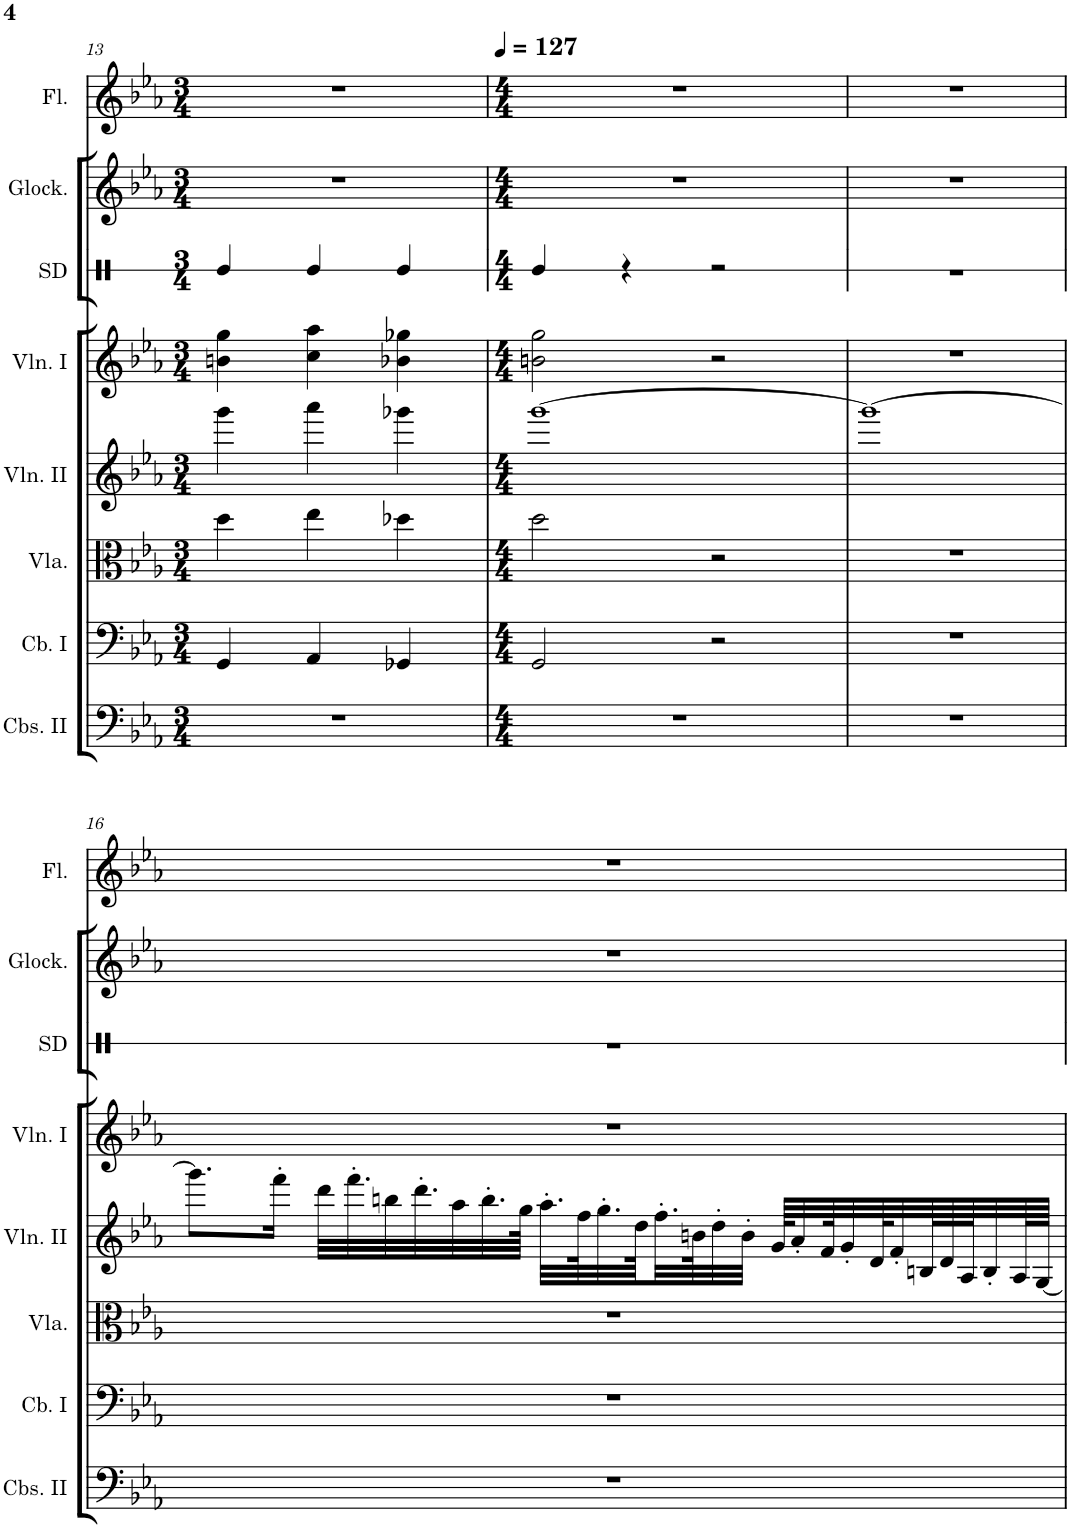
**kern	**kern	**kern	**kern	**kern	**kern	**kern	**kern
*part8	*part7	*part6	*part5	*part4	*part3	*part2	*part1
*staff8	*staff7	*staff6	*staff5	*staff4	*staff3	*staff2	*staff1
*I"Contrabass II	*I"Contrabass I	*I"Viola	*I"Violin II	*I"Violin I	*I"Snare Drum	*I"Glockenspiel	*I"Flute
*I'Cbs. II	*I'Cb. I	*I'Vla.	*I'Vln. II	*I'Vln. I	*I'SD	*I'Glock.	*I'Fl.
!!LO:PB:g=z
*clefF4	*clefF4	*clefC3	*clefG2	*clefG2	*clefX	*clefG2	*clefG2
*Trd7c12	*Trd7c12	*	*	*	*	*Trd-14c-24	*
*k[b-e-a-]	*k[b-e-a-]	*k[b-e-a-]	*k[b-e-a-]	*k[b-e-a-]	*k[]	*k[b-e-a-]	*k[b-e-a-]
*M3/4	*M3/4	*M3/4	*M3/4	*M3/4	*M3/4	*M3/4	*M3/4
=13	=13	=13	=13	=13	=13	=13	=13
2.r	4GG/	4dd\	4ggg\	4bn\ 4gg\	4Re/	2.r	2.r
.	4AA-/	4ee-\	4aaa-\	4cc\ 4aa-\	4Re/	.	.
.	4GG-X/	4dd-X\	4ggg-X\	4b-X\ 4gg-X\	4Re/	.	.
=14	=14	=14	=14	=14	=14	=14	=14
*M4/4	*M4/4	*M4/4	*M4/4	*M4/4	*M4/4	*M4/4	*M4/4
*	*	*	*	*	*	*	*MM127
1r	2GG/	2dd\	[1ggg	2bn\ 2gg\	4Re/	1r	1r
.	.	.	.	.	4r	.	.
.	2r	2r	.	2r	2r	.	.
=15	=15	=15	=15	=15	=15	=15	=15
1r	1r	1r	1ggg_	1r	1r	1r	1r
!!LO:LB:g=z
=16	=16	=16	=16	=16	=16	=16	=16
1r	1r	1r	8.ggg\L]	1r	1r	1r	1r
.	.	.	16fff'\Jk	.	.	.	.
.	.	.	32ddd\LLL	.	.	.	.
.	.	.	32.fff'\	.	.	.	.
.	.	.	32bbn\	.	.	.	.
.	.	.	32.ddd'\	.	.	.	.
.	.	.	32aa-\	.	.	.	.
.	.	.	32.bb'\	.	.	.	.
.	.	.	64gg\JJJk	.	.	.	.
.	.	.	32.aa-'\LLL	.	.	.	.
.	.	.	64ff\K	.	.	.	.
.	.	.	32.gg'\	.	.	.	.
.	.	.	64dd\K	.	.	.	.
.	.	.	32.ff'\	.	.	.	.
.	.	.	64bn\K	.	.	.	.
.	.	.	32dd'\	.	.	.	.
.	.	.	32b'\JJJ	.	.	.	.
.	.	.	64g/KLLL	.	.	.	.
.	.	.	32a-'/	.	.	.	.
.	.	.	64f/K	.	.	.	.
.	.	.	32g'/	.	.	.	.
.	.	.	64d/K	.	.	.	.
.	.	.	32f'/	.	.	.	.
.	.	.	64Bn/L	.	.	.	.
.	.	.	64d/	.	.	.	.
.	.	.	64A-/J	.	.	.	.
.	.	.	32B'/	.	.	.	.
.	.	.	64A-/L	.	.	.	.
.	.	.	[64G/JJJJ	.	.	.	.
=	=	=	=	=	=	=	=
*-	*-	*-	*-	*-	*-	*-	*-
